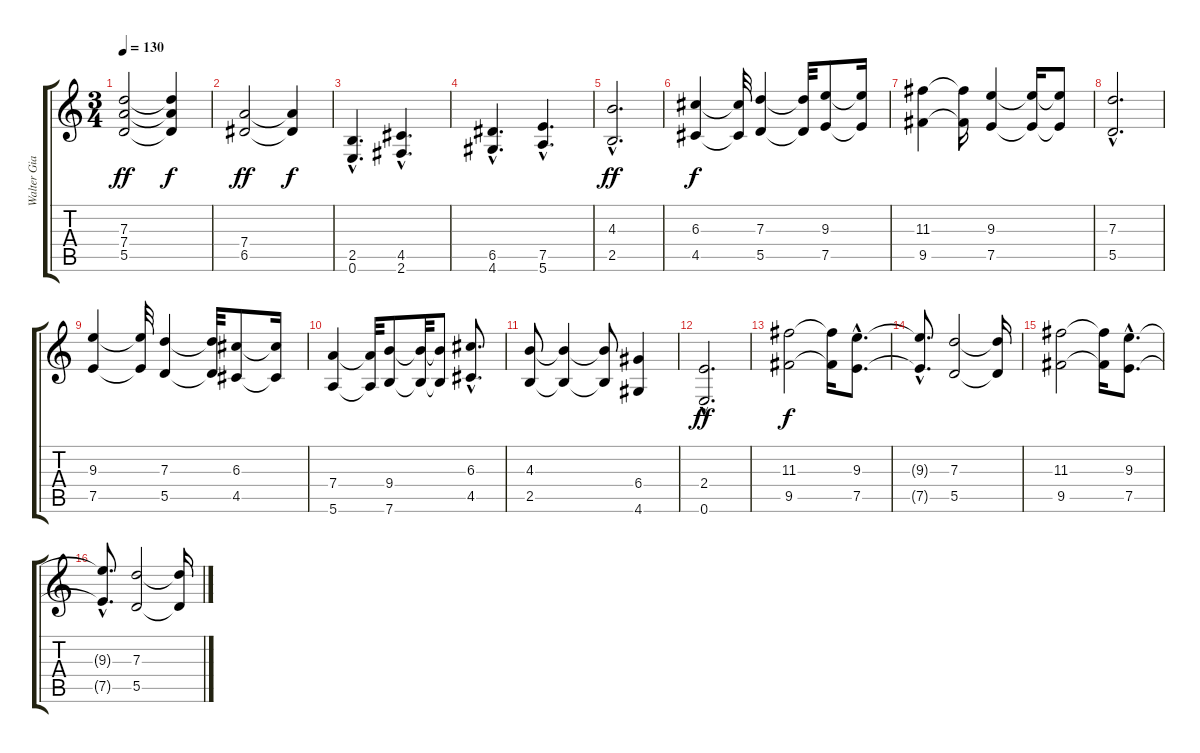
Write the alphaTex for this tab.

\track ("Walter Giardino" "Walter Gia") {instrument overdrivenguitar}
\staff {score tabs}
\tuning (E4 B3 G3 D3 A2 E2) {hide}
\ts (3 4)
\tempo 130
\clef g2
\ks c
(7.3 7.4 5.5).2{dy ff} (7.3{t} 7.4{t} 5.5{t}).4{dy f} |
(7.4 6.5).2{dy ff} (7.4{t} 6.5{t}).4{dy f} |
(2.5{hac} 0.6{hac}).4{d} (4.5{hac} 2.6{hac}).4{d} |
(6.5{hac} 4.6{hac}).4{d} (7.5{hac} 5.6{hac}).4{d} |
(4.3{hac} 2.5{hac}).2{d dy ff} |
(6.3 4.5).4{dy f} (6.3{t} 4.5{t}).32 (7.3 5.5).4 (7.3{t} 5.5{t}).32 (9.3 7.5).8 (9.3{t} 7.5{t}).16 |
(11.3 9.5).4 (11.3{t} 9.5{t}).16 (9.3 7.5).4 (9.3{t} 7.5{t}).16 (9.3{t} 7.5{t}).8 |
(7.3{hac} 5.5{hac}).2{d} |
(9.3 7.5).4 (9.3{t} 7.5{t}).32 (7.3 5.5).4 (7.3{t} 5.5{t}).32 (6.3 4.5).8 (6.3{t} 4.5{t}).16 |
(7.4 5.6).4 (7.4{t} 5.6{t}).32 (9.4 7.6).8 (9.4{t} 7.6{t}).32 (9.4{t} 7.6{t}).8 (6.3{hac} 4.5{hac}).8{d} |
(4.3 2.5).8 (4.3{t} 2.5{t}).4 (4.3{t} 2.5{t}).8 (6.4 4.6).4 |
(2.4{hac} 0.6{hac}).2{d dy ff} |
(11.3 9.5).2{dy f} (11.3{t} 9.5{t}).16 (9.3{hac} 7.5{hac}).8{d} |
(9.3{hac t} 7.5{hac t}).8{d} (7.3 5.5).2 (7.3{t} 5.5{t}).16 |
(11.3 9.5).2 (11.3{t} 9.5{t}).16 (9.3{hac} 7.5{hac}).8{d} |
(9.3{hac t} 7.5{hac t}).8{d} (7.3 5.5).2 (7.3{t} 5.5{t}).16
